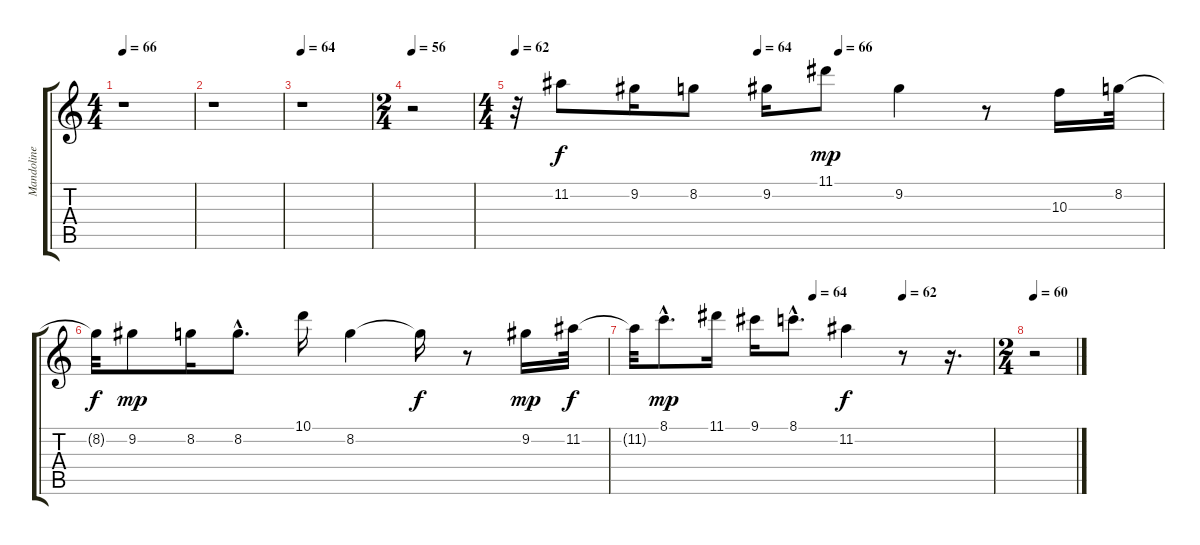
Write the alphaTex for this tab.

\track ("Mandoline" "Mandoline") {instrument acousticguitarsteel}
\staff {score tabs}
\tuning (E4 B3 G3 D3 A2 E2) {hide}
\ts (4 4)
\tempo 66
\clef g2
\ks c
r.1{dy f} |
r.1 |
\tempo 64
r.1 |
\ts (2 4)
\tempo 56
r.2 |
\ts (4 4)
\tempo 62
\tempo (64 0.375)
\tempo (66 0.5)
r.32 11.2.8 9.2.16 8.2.8 9.2.16 11.1.8{dy mp} 9.2.4 r.8 10.3.16 8.2.32 |
8.2{t}.32{dy f} 9.2.8{dy mp} 8.2.16 8.2{hac}.8{d} 10.1.16 8.2.4 8.2{t}.16{dy f} r.8 9.2.16{dy mp} 11.2.32{dy f} |
\tempo (64 0.5)
\tempo (62 0.75)
11.2{t}.32 8.1{hac}.8{d dy mp} 11.1.16 9.1.16 8.1{hac}.8{d} 11.2.4{dy f} r.8 r.16{d} |
\ts (2 4)
\tempo 60
r.2
